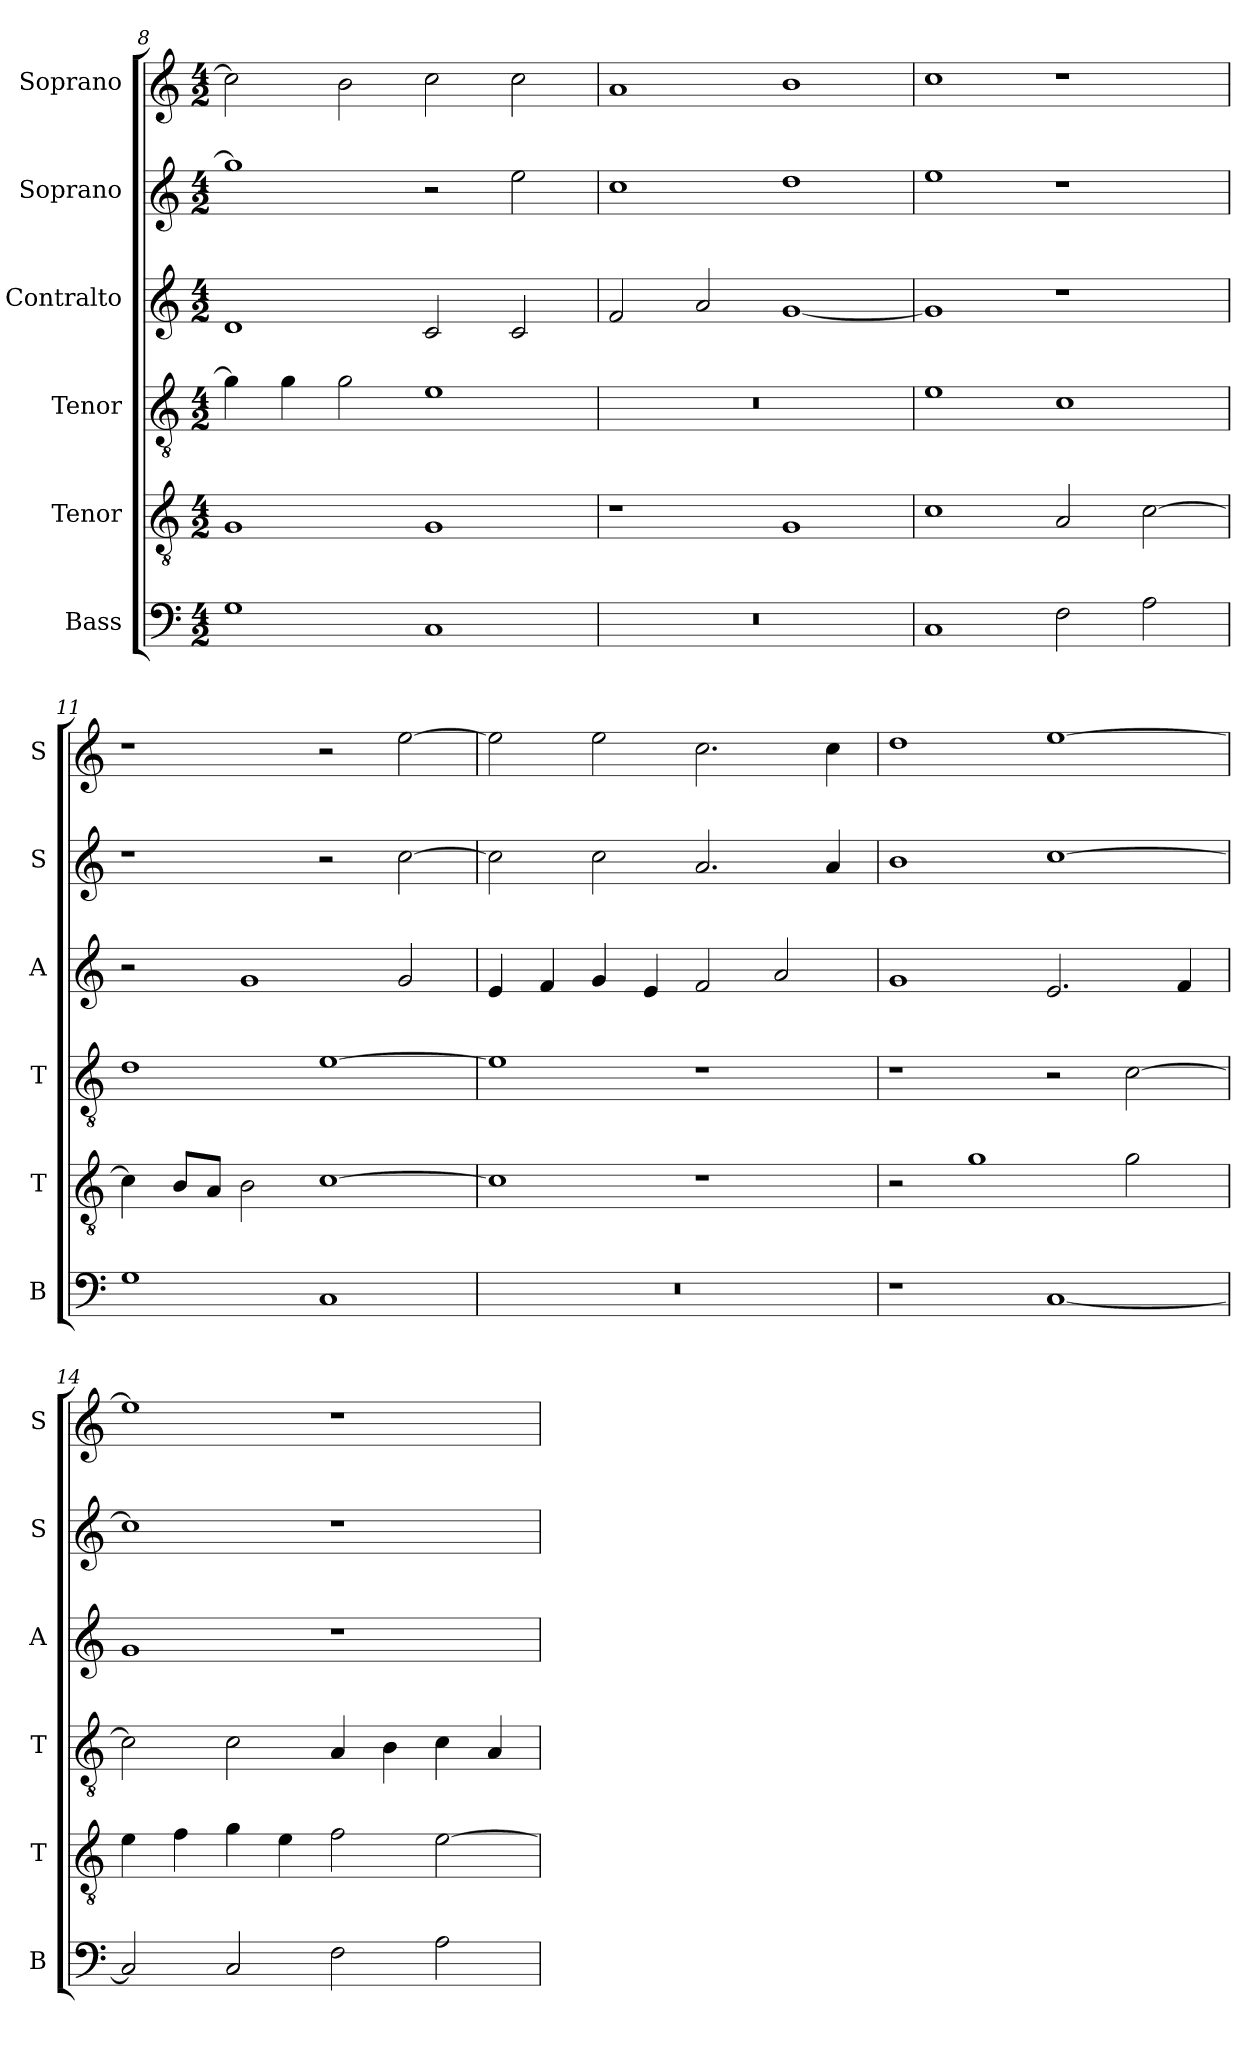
**kern	**kern	**kern	**kern	**kern	**kern
*part6	*part5	*part4	*part3	*part2	*part1
*staff6	*staff5	*staff4	*staff3	*staff2	*staff1
*I"Bass	*I"Tenor	*I"Tenor	*I"Contralto	*I"Soprano	*I"Soprano
*I'B	*I'T	*I'T	*I'A	*I'S	*I'S
*clefF4	*clefGv2	*clefGv2	*clefG2	*clefG2	*clefG2
*k[]	*k[]	*k[]	*k[]	*k[]	*k[]
*C:ion	*C:ion	*C:ion	*C:ion	*C:ion	*C:ion
*M4/2	*M4/2	*M4/2	*M4/2	*M4/2	*M4/2
=8	=8	=8	=8	=8	=8
1G	1G	4g]	1d	1gg]	2cc]
.	.	4g	.	.	.
.	.	2g	.	.	2b
1C	1G	1e	2c	2r	2cc
.	.	.	2c	2ee	2cc
=9	=9	=9	=9	=9	=9
0r	1r	0r	2f	1cc	1a
.	.	.	2a	.	.
.	1G	.	[1g	1dd	1b
=10	=10	=10	=10	=10	=10
1C	1c	1e	1g]	1ee	1cc
2F	2A	1c	1r	1r	1r
2A	[2c	.	.	.	.
=11	=11	=11	=11	=11	=11
1G	4c]	1d	2r	1r	1r
.	8B/L	.	.	.	.
.	8A/J	.	.	.	.
.	2B	.	1g	.	.
1C	[1c	[1e	.	2r	2r
.	.	.	2g	[2cc	[2ee
=12	=12	=12	=12	=12	=12
0r	1c]	1e]	4e	2cc]	2ee]
.	.	.	4f	.	.
.	.	.	4g	2cc	2ee
.	.	.	4e	.	.
.	1r	1r	2f	2.a	2.cc
.	.	.	2a	.	.
.	.	.	.	4a	4cc
=13	=13	=13	=13	=13	=13
1r	2r	1r	1g	1b	1dd
.	1g	.	.	.	.
[1C	.	2r	2.e	[1cc	[1ee
.	2g	[2c	.	.	.
.	.	.	4f	.	.
=14	=14	=14	=14	=14	=14
2C]	4e	2c]	1g	1cc]	1ee]
.	4f	.	.	.	.
2C	4g	2c	.	.	.
.	4e	.	.	.	.
2F	2f	4A	1r	1r	1r
.	.	4B	.	.	.
2A	[2e	4c	.	.	.
.	.	4A	.	.	.
=	=	=	=	=	=
*-	*-	*-	*-	*-	*-
